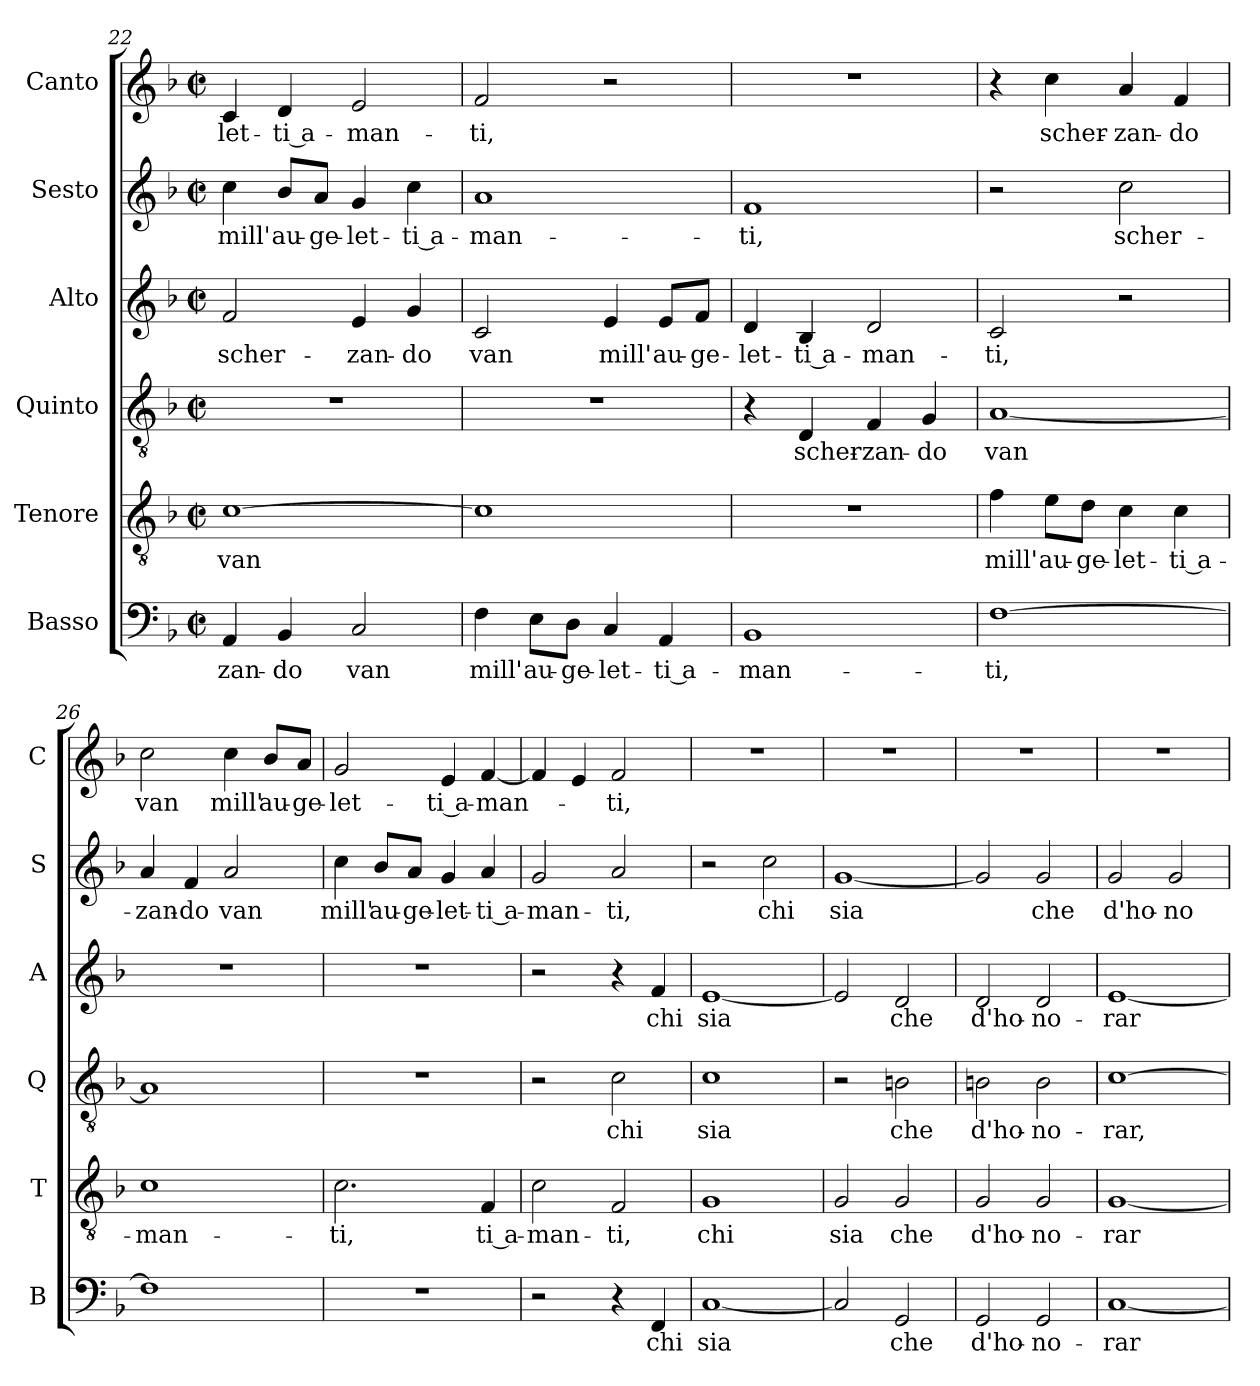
**kern	**text	**kern	**text	**kern	**text	**kern	**text	**kern	**text	**kern	**text
*part6	*part6	*part5	*part5	*part4	*part4	*part3	*part3	*part2	*part2	*part1	*part1
*staff6	*staff6	*staff5	*staff5	*staff4	*staff4	*staff3	*staff3	*staff2	*staff2	*staff1	*staff1
*I"Basso	*	*I"Tenore	*	*I"Quinto	*	*I"Alto	*	*I"Sesto	*	*I"Canto	*
*I'B	*	*I'T	*	*I'Q	*	*I'A	*	*I'S	*	*I'C	*
*clefF4	*	*clefGv2	*	*clefGv2	*	*clefG2	*	*clefG2	*	*clefG2	*
*k[b-]	*	*k[b-]	*	*k[b-]	*	*k[b-]	*	*k[b-]	*	*k[b-]	*
*F:	*	*F:	*	*F:	*	*F:	*	*F:	*	*F:	*
*M2/2	*	*M2/2	*	*M2/2	*	*M2/2	*	*M2/2	*	*M2/2	*
*met(c|)	*	*met(c|)	*	*met(c|)	*	*met(c|)	*	*met(c|)	*	*met(c|)	*
=22	=22	=22	=22	=22	=22	=22	=22	=22	=22	=22	=22
!	!LO:LY:b	!	!LO:LY:b	!	!	!	!LO:LY:b	!	!LO:LY:b	!	!LO:LY:b
4AA/	-zan-	[1c	van	1r	.	2f/	scher-	4cc\	mill'	4c/	-let-
!	!LO:LY:b	!	!	!	!	!	!	!	!LO:LY:b	!	!LO:LY:b
4BB-/	-do	.	.	.	.	.	.	8b-/L	au-	4d/	-ti a-
!	!	!	!	!	!	!	!	!	!LO:LY:b	!	!
.	.	.	.	.	.	.	.	8a/J	-ge-	.	.
!	!LO:LY:b	!	!	!	!	!	!LO:LY:b	!	!LO:LY:b	!	!LO:LY:b
2C/	van	.	.	.	.	4e/	-zan-	4g/	-let-	2e/	-man-
!	!	!	!	!	!	!	!LO:LY:b	!	!LO:LY:b	!	!
.	.	.	.	.	.	4g/	-do	4cc\	-ti a-	.	.
=23	=23	=23	=23	=23	=23	=23	=23	=23	=23	=23	=23
!	!LO:LY:b	!	!	!	!	!	!LO:LY:b	!	!LO:LY:b	!	!LO:LY:b
4F\	mill'	1c]	.	1r	.	2c/	van	1a	-man-	2f/	-ti,
!	!LO:LY:b	!	!	!	!	!	!	!	!	!	!
8E\L	au-	.	.	.	.	.	.	.	.	.	.
!	!LO:LY:b	!	!	!	!	!	!	!	!	!	!
8D\J	-ge-	.	.	.	.	.	.	.	.	.	.
!	!LO:LY:b	!	!	!	!	!	!LO:LY:b	!	!	!	!
4C/	-let-	.	.	.	.	4e/	mill'	.	.	2r	.
!	!LO:LY:b	!	!	!	!	!	!LO:LY:b	!	!	!	!
4AA/	-ti a-	.	.	.	.	8e/L	au-	.	.	.	.
!	!	!	!	!	!	!	!LO:LY:b	!	!	!	!
.	.	.	.	.	.	8f/J	-ge-	.	.	.	.
=24	=24	=24	=24	=24	=24	=24	=24	=24	=24	=24	=24
!	!LO:LY:b	!	!	!	!	!	!LO:LY:b	!	!LO:LY:b	!	!
1BB-	-man-	1r	.	4r	.	4d/	-let-	1f	-ti,	1r	.
!	!	!	!	!	!LO:LY:b	!	!LO:LY:b	!	!	!	!
.	.	.	.	4D/	scher-	4B-/	-ti a-	.	.	.	.
!	!	!	!	!	!LO:LY:b	!	!LO:LY:b	!	!	!	!
.	.	.	.	4F/	-zan-	2d/	-man-	.	.	.	.
!	!	!	!	!	!LO:LY:b	!	!	!	!	!	!
.	.	.	.	4G/	-do	.	.	.	.	.	.
!!LO:LB:g=z
=25	=25	=25	=25	=25	=25	=25	=25	=25	=25	=25	=25
!	!LO:LY:b	!	!LO:LY:b	!	!LO:LY:b	!	!LO:LY:b	!	!	!	!
[1F	-ti,	4f\	mill'	[1A	van	2c/	-ti,	2r	.	4r	.
!	!	!	!LO:LY:b	!	!	!	!	!	!	!	!LO:LY:b
.	.	8e\L	au-	.	.	.	.	.	.	4cc\	scher-
!	!	!	!LO:LY:b	!	!	!	!	!	!	!	!
.	.	8d\J	-ge-	.	.	.	.	.	.	.	.
!	!	!	!LO:LY:b	!	!	!	!	!	!LO:LY:b	!	!LO:LY:b
.	.	4c\	-let-	.	.	2r	.	2cc\	scher-	4a/	-zan-
!	!	!	!LO:LY:b	!	!	!	!	!	!	!	!LO:LY:b
.	.	4c\	-ti a-	.	.	.	.	.	.	4f/	-do
=26	=26	=26	=26	=26	=26	=26	=26	=26	=26	=26	=26
!	!	!	!LO:LY:b	!	!	!	!	!	!LO:LY:b	!	!LO:LY:b
1F]	.	1c	-man-	1A]	.	1r	.	4a/	-zan-	2cc\	van
!	!	!	!	!	!	!	!	!	!LO:LY:b	!	!
.	.	.	.	.	.	.	.	4f/	-do	.	.
!	!	!	!	!	!	!	!	!	!LO:LY:b	!	!LO:LY:b
.	.	.	.	.	.	.	.	2a/	van	4cc\	mill'
!	!	!	!	!	!	!	!	!	!	!	!LO:LY:b
.	.	.	.	.	.	.	.	.	.	8b-/L	au-
!	!	!	!	!	!	!	!	!	!	!	!LO:LY:b
.	.	.	.	.	.	.	.	.	.	8a/J	-ge-
=27	=27	=27	=27	=27	=27	=27	=27	=27	=27	=27	=27
!	!	!	!LO:LY:b	!	!	!	!	!	!LO:LY:b	!	!LO:LY:b
1r	.	2.c\	-ti,	1r	.	1r	.	4cc\	mill'	2g/	-let-
!	!	!	!	!	!	!	!	!	!LO:LY:b	!	!
.	.	.	.	.	.	.	.	8b-/L	au-	.	.
!	!	!	!	!	!	!	!	!	!LO:LY:b	!	!
.	.	.	.	.	.	.	.	8a/J	-ge-	.	.
!	!	!	!	!	!	!	!	!	!LO:LY:b	!	!LO:LY:b
.	.	.	.	.	.	.	.	4g/	-let-	4e/	-ti a-
!	!	!	!LO:LY:b	!	!	!	!	!	!LO:LY:b	!	!LO:LY:b
.	.	4F/	ti a-	.	.	.	.	4a/	-ti a-	[4f/	-man-
=28	=28	=28	=28	=28	=28	=28	=28	=28	=28	=28	=28
!	!	!	!LO:LY:b	!	!	!	!	!	!LO:LY:b	!	!
2r	.	2c\	-man-	2r	.	2r	.	2g/	-man-	4f/]	.
.	.	.	.	.	.	.	.	.	.	4e/	.
!	!	!	!LO:LY:b	!	!LO:LY:b	!	!	!	!LO:LY:b	!	!LO:LY:b
4r	.	2F/	-ti,	2c\	chi	4r	.	2a/	-ti,	2f/	-ti,
!	!LO:LY:b	!	!	!	!	!	!LO:LY:b	!	!	!	!
4FF/	chi	.	.	.	.	4f/	chi	.	.	.	.
=29	=29	=29	=29	=29	=29	=29	=29	=29	=29	=29	=29
!	!LO:LY:b	!	!LO:LY:b	!	!LO:LY:b	!	!LO:LY:b	!	!	!	!
[1C	sia	1G	chi	1c	sia	[1e	sia	2r	.	1r	.
!	!	!	!	!	!	!	!	!	!LO:LY:b	!	!
.	.	.	.	.	.	.	.	2cc\	chi	.	.
=30	=30	=30	=30	=30	=30	=30	=30	=30	=30	=30	=30
!	!	!	!LO:LY:b	!	!	!	!	!	!LO:LY:b	!	!
2C/]	.	2G/	sia	2r	.	2e/]	.	[1g	sia	1r	.
!	!LO:LY:b	!	!LO:LY:b	!	!LO:LY:b	!	!LO:LY:b	!	!	!	!
2GG/	che	2G/	che	2Bn\	che	2d/	che	.	.	.	.
!!LO:PB:g=z
=31	=31	=31	=31	=31	=31	=31	=31	=31	=31	=31	=31
!	!LO:LY:b	!	!LO:LY:b	!	!LO:LY:b	!	!LO:LY:b	!	!	!	!
2GG/	d'ho-	2G/	d'ho-	2Bn\	d'ho-	2d/	d'ho-	2g/]	.	1r	.
!	!LO:LY:b	!	!LO:LY:b	!	!LO:LY:b	!	!LO:LY:b	!	!LO:LY:b	!	!
2GG/	-no-	2G/	-no-	2B\	-no-	2d/	-no-	2g/	che	.	.
=32	=32	=32	=32	=32	=32	=32	=32	=32	=32	=32	=32
!	!LO:LY:b	!	!LO:LY:b	!	!LO:LY:b	!	!LO:LY:b	!	!LO:LY:b	!	!
[1C	-rar	[1G	-rar	[1c	-rar,	[1e	-rar	2g/	d'ho-	1r	.
!	!	!	!	!	!	!	!	!	!LO:LY:b	!	!
.	.	.	.	.	.	.	.	2g/	-no-	.	.
=	=	=	=	=	=	=	=	=	=	=	=
*-	*-	*-	*-	*-	*-	*-	*-	*-	*-	*-	*-
